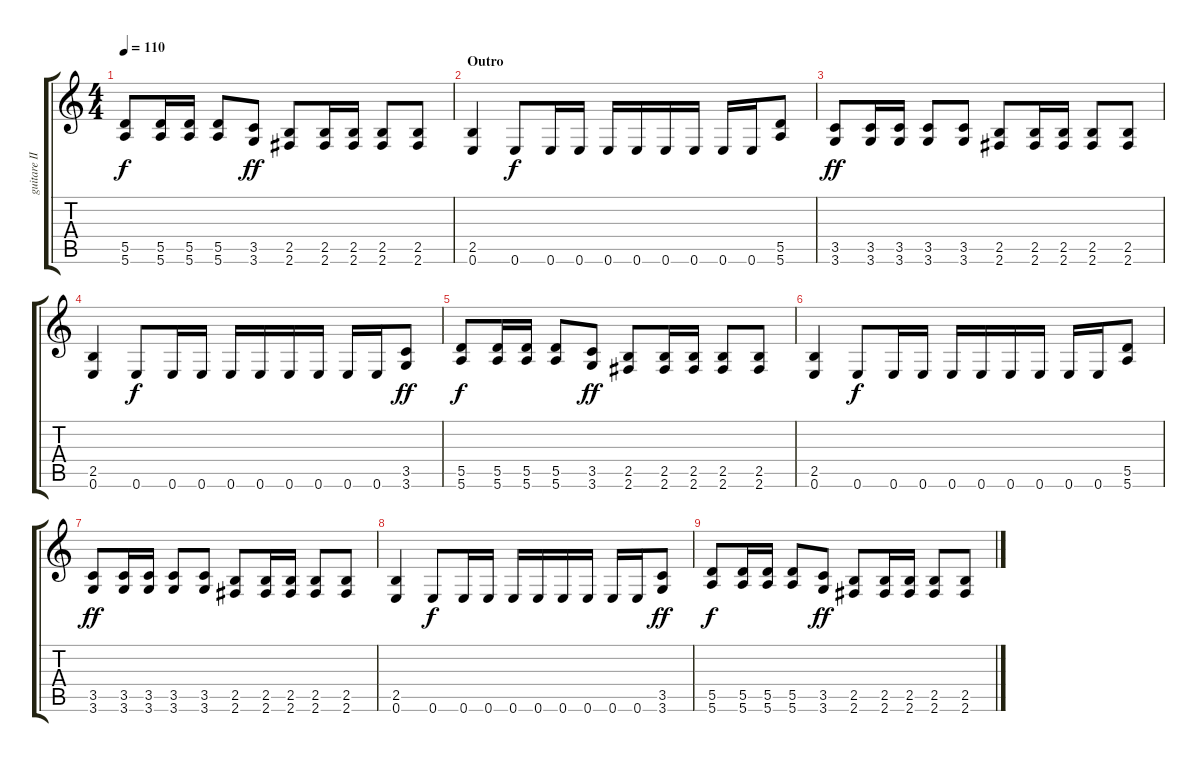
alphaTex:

\track ("guitare II" "guitare II") {instrument distortionguitar}
\staff {score tabs}
\tuning (E4 B3 G3 D3 A2 E2) {hide}
\ts (4 4)
\tempo 110
\clef g2
\ks c
(5.5 5.6).8{dy f} (5.5 5.6).16 (5.5 5.6).16 (5.5 5.6).8 (3.5 3.6).8{dy ff} (2.5 2.6).8 (2.5 2.6).16 (2.5 2.6).16 (2.5 2.6).8 (2.5 2.6).8 |
\section ("" "Outro")
(2.5 0.6).4{volume 16} 0.6.8{dy f} 0.6.16 0.6.16 0.6.16 0.6.16 0.6.16 0.6.16 0.6.16 0.6.16 (5.5 5.6).8 |
(3.5 3.6).8{dy ff} (3.5 3.6).16 (3.5 3.6).16 (3.5 3.6).8 (3.5 3.6).8 (2.5 2.6).8 (2.5 2.6).16 (2.5 2.6).16 (2.5 2.6).8 (2.5 2.6).8 |
(2.5 0.6).4 0.6.8{dy f} 0.6.16 0.6.16 0.6.16 0.6.16 0.6.16 0.6.16 0.6.16 0.6.16 (3.5 3.6).8{dy ff} |
(5.5 5.6).8{dy f} (5.5 5.6).16 (5.5 5.6).16 (5.5 5.6).8 (3.5 3.6).8{dy ff} (2.5 2.6).8 (2.5 2.6).16 (2.5 2.6).16 (2.5 2.6).8 (2.5 2.6).8 |
(2.5 0.6).4{volume 8} 0.6.8{dy f} 0.6.16 0.6.16 0.6.16 0.6.16 0.6.16 0.6.16 0.6.16 0.6.16 (5.5 5.6).8 |
(3.5 3.6).8{dy ff} (3.5 3.6).16 (3.5 3.6).16 (3.5 3.6).8 (3.5 3.6).8 (2.5 2.6).8 (2.5 2.6).16 (2.5 2.6).16 (2.5 2.6).8 (2.5 2.6).8 |
(2.5 0.6).4{volume 0} 0.6.8{dy f} 0.6.16 0.6.16 0.6.16 0.6.16 0.6.16 0.6.16 0.6.16 0.6.16 (3.5 3.6).8{dy ff} |
(5.5 5.6).8{dy f} (5.5 5.6).16 (5.5 5.6).16 (5.5 5.6).8 (3.5 3.6).8{dy ff} (2.5 2.6).8 (2.5 2.6).16 (2.5 2.6).16 (2.5 2.6).8 (2.5 2.6).8
